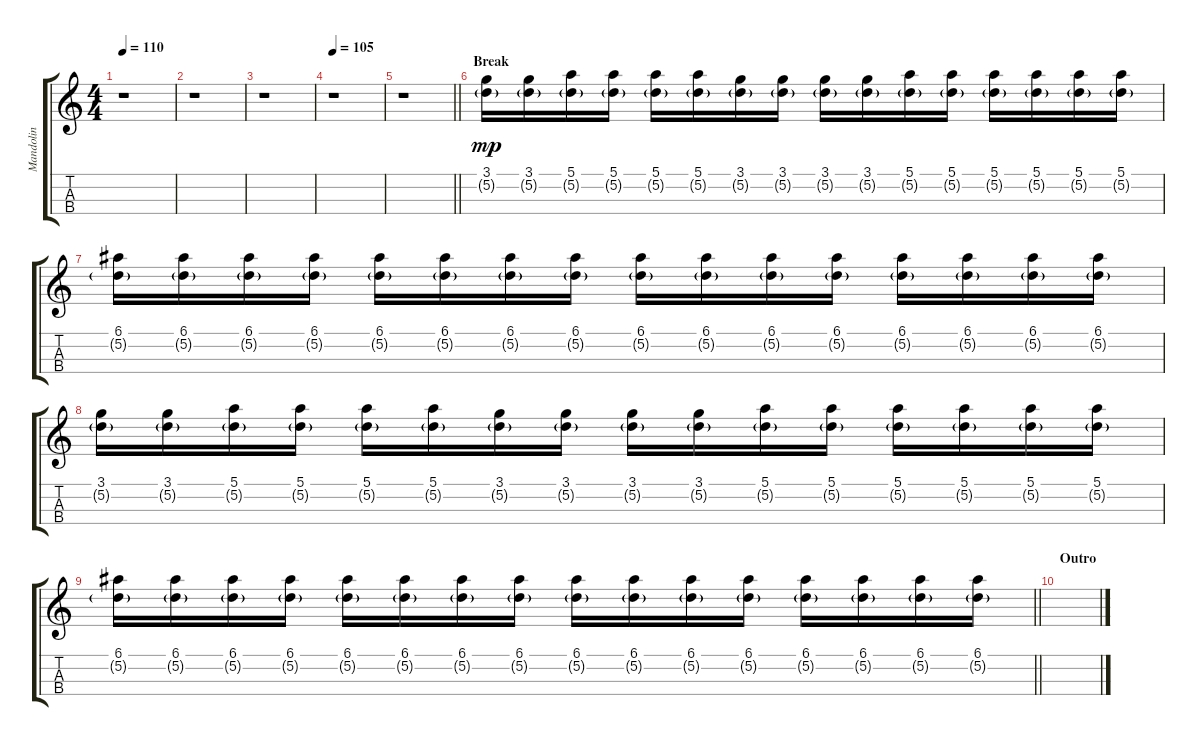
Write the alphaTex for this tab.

\track ("Mandolin" "Mandolin") {instrument acousticguitarnylon}
\staff {score tabs}
\tuning (E4 A3 D3 G2) {hide}
\ts (4 4)
\tempo 110
\clef g2
\ks c
r.1{dy mp} |
r.1 |
r.1 |
\tempo 105
r.1 |
\barLineRight lightlight
r.1 |
\section ("" "Break")
(3.1 5.2{g}).16 (3.1 5.2{g}).16 (5.1 5.2{g}).16 (5.1 5.2{g}).16 (5.1 5.2{g}).16 (5.1 5.2{g}).16 (3.1 5.2{g}).16 (3.1 5.2{g}).16 (3.1 5.2{g}).16 (3.1 5.2{g}).16 (5.1 5.2{g}).16 (5.1 5.2{g}).16 (5.1 5.2{g}).16 (5.1 5.2{g}).16 (5.1 5.2{g}).16 (5.1 5.2{g}).16 |
(6.1 5.2{g}).16 (6.1 5.2{g}).16 (6.1 5.2{g}).16 (6.1 5.2{g}).16 (6.1 5.2{g}).16 (6.1 5.2{g}).16 (6.1 5.2{g}).16 (6.1 5.2{g}).16 (6.1 5.2{g}).16 (6.1 5.2{g}).16 (6.1 5.2{g}).16 (6.1 5.2{g}).16 (6.1 5.2{g}).16 (6.1 5.2{g}).16 (6.1 5.2{g}).16 (6.1 5.2{g}).16 |
(3.1 5.2{g}).16 (3.1 5.2{g}).16 (5.1 5.2{g}).16 (5.1 5.2{g}).16 (5.1 5.2{g}).16 (5.1 5.2{g}).16 (3.1 5.2{g}).16 (3.1 5.2{g}).16 (3.1 5.2{g}).16 (3.1 5.2{g}).16 (5.1 5.2{g}).16 (5.1 5.2{g}).16 (5.1 5.2{g}).16 (5.1 5.2{g}).16 (5.1 5.2{g}).16 (5.1 5.2{g}).16 |
\barLineRight lightlight
(6.1 5.2{g}).16 (6.1 5.2{g}).16 (6.1 5.2{g}).16 (6.1 5.2{g}).16 (6.1 5.2{g}).16 (6.1 5.2{g}).16 (6.1 5.2{g}).16 (6.1 5.2{g}).16 (6.1 5.2{g}).16 (6.1 5.2{g}).16 (6.1 5.2{g}).16 (6.1 5.2{g}).16 (6.1 5.2{g}).16 (6.1 5.2{g}).16 (6.1 5.2{g}).16 (6.1 5.2{g}).16 |
\section ("" "Outro")
